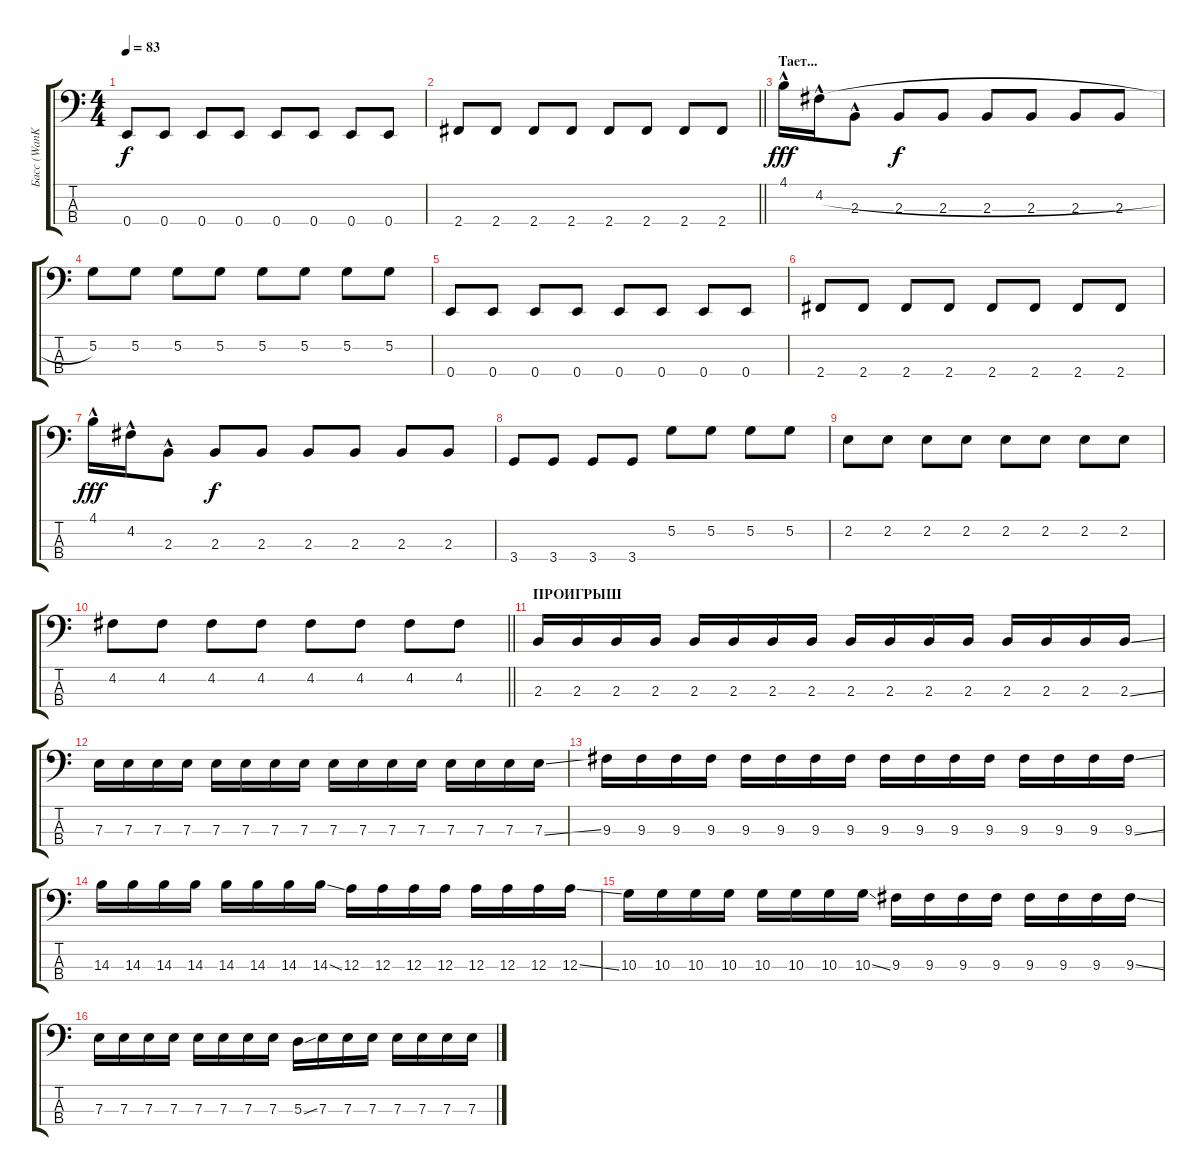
\track ("Басс (WanKovsky)" "Басс (WanK") {instrument electricbasspick}
\staff {score tabs}
\tuning (G2 D2 A1 E1) {hide}
\ts (4 4)
\tempo 83
\clef f4
\ks c
0.4.8{dy f} 0.4.8 0.4.8 0.4.8 0.4.8 0.4.8 0.4.8 0.4.8 |
\barLineRight lightlight
2.4.8 2.4.8 2.4.8 2.4.8 2.4.8 2.4.8 2.4.8 2.4.8 |
\section ("" "Тает...")
4.1{hac}.16{dy fff} 4.2{h hac}.16 2.3{hac}.8 2.3.8{dy f} 2.3.8 2.3.8 2.3.8 2.3.8 2.3.8 |
5.2.8 5.2.8 5.2.8 5.2.8 5.2.8 5.2.8 5.2.8 5.2.8 |
0.4.8 0.4.8 0.4.8 0.4.8 0.4.8 0.4.8 0.4.8 0.4.8 |
2.4.8 2.4.8 2.4.8 2.4.8 2.4.8 2.4.8 2.4.8 2.4.8 |
4.1{hac}.16{dy fff} 4.2{hac}.16 2.3{hac}.8 2.3.8{dy f} 2.3.8 2.3.8 2.3.8 2.3.8 2.3.8 |
3.4.8 3.4.8 3.4.8 3.4.8 5.2.8 5.2.8 5.2.8 5.2.8 |
2.2.8 2.2.8 2.2.8 2.2.8 2.2.8 2.2.8 2.2.8 2.2.8 |
\barLineRight lightlight
4.2.8 4.2.8 4.2.8 4.2.8 4.2.8 4.2.8 4.2.8 4.2.8 |
\section ("" "ПРОИГРЫШ")
2.3.16 2.3.16 2.3.16 2.3.16 2.3.16 2.3.16 2.3.16 2.3.16 2.3.16 2.3.16 2.3.16 2.3.16 2.3.16 2.3.16 2.3.16 2.3{ss}.16 |
7.3.16 7.3.16 7.3.16 7.3.16 7.3.16 7.3.16 7.3.16 7.3.16 7.3.16 7.3.16 7.3.16 7.3.16 7.3.16 7.3.16 7.3.16 7.3{ss}.16 |
9.3.16 9.3.16 9.3.16 9.3.16 9.3.16 9.3.16 9.3.16 9.3.16 9.3.16 9.3.16 9.3.16 9.3.16 9.3.16 9.3.16 9.3.16 9.3{ss}.16 |
14.3.16 14.3.16 14.3.16 14.3.16 14.3.16 14.3.16 14.3.16 14.3{ss}.16 12.3.16 12.3.16 12.3.16 12.3.16 12.3.16 12.3.16 12.3.16 12.3{ss}.16 |
10.3.16 10.3.16 10.3.16 10.3.16 10.3.16 10.3.16 10.3.16 10.3{ss}.16 9.3.16 9.3.16 9.3.16 9.3.16 9.3.16 9.3.16 9.3.16 9.3{ss}.16 |
7.3.16 7.3.16 7.3.16 7.3.16 7.3.16 7.3.16 7.3.16 7.3.16 5.3{ss}.16 7.3.16 7.3.16 7.3.16 7.3.16 7.3.16 7.3.16 7.3{ss}.16
